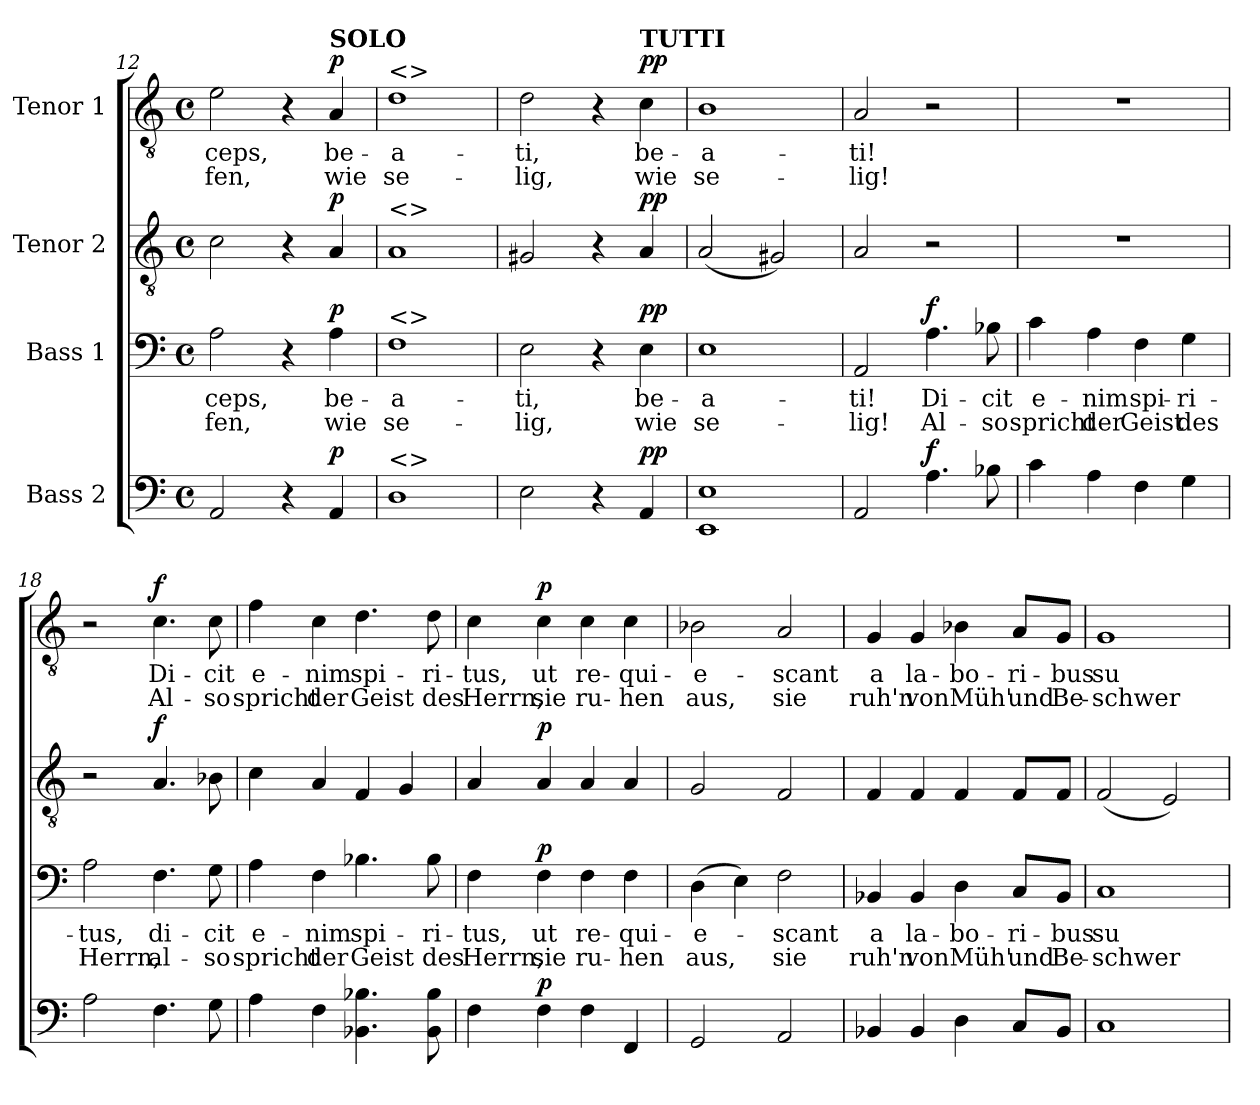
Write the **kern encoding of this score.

**kern	**dynam	**kern	**text	**text	**dynam	**kern	**dynam	**kern	**text	**text	**dynam
*part4	*part4	*part3	*part3	*part3	*part3	*part2	*part2	*part1	*part1	*part1	*part1
*staff4	*staff4	*staff3	*staff3	*staff3	*staff3	*staff2	*staff2	*staff1	*staff1	*staff1	*staff1
*I"Bass 2	*	*I"Bass 1	*	*	*	*I"Tenor 2	*	*I"Tenor 1	*	*	*
*clefF4	*	*clefF4	*	*	*	*clefGv2	*	*clefGv2	*	*	*
*k[]	*	*k[]	*	*	*	*k[]	*	*k[]	*	*	*
*M4/4	*	*M4/4	*	*	*	*M4/4	*	*M4/4	*	*	*
*met(c)	*	*met(c)	*	*	*	*met(c)	*	*met(c)	*	*	*
=12	=12	=12	=12	=12	=12	=12	=12	=12	=12	=12	=12
2AA/	.	2A\	-ceps,	-fen,	.	2c\	.	2e\	-ceps,	-fen,	.
4r	.	4r	.	.	.	4r	.	4r	.	.	.
!	!	!	!	!	!	!	!	!LO:TX:a:B:t=SOLO	!	!	!
!	!LO:DY:a	!	!	!	!LO:DY:a	!	!LO:DY:a	!	!	!	!LO:DY:a
4AA/	p	4A\	be-	wie	p	4A/	p	4A/	be-	wie	p
=13	=13	=13	=13	=13	=13	=13	=13	=13	=13	=13	=13
!	!	!	!	!	!	!	!	!LO:TX:a:t=<>	!	!	!
!	!	!	!	!	!	!LO:TX:a:t=<>	!	!	!	!	!
!	!	!LO:TX:a:t=<>	!	!	!	!	!	!	!	!	!
!LO:TX:a:t=<>	!	!	!	!	!	!	!	!	!	!	!
1D	.	1F	-a-	se-	.	1A	.	1d	-a-	se-	.
=14	=14	=14	=14	=14	=14	=14	=14	=14	=14	=14	=14
2E\	.	2E\	-ti,	-lig,	.	2G#X/	.	2d\	-ti,	-lig,	.
4r	.	4r	.	.	.	4r	.	4r	.	.	.
!	!	!	!	!	!	!	!	!LO:TX:a:B:t=TUTTI	!	!	!
!	!LO:DY:a	!	!	!	!LO:DY:a	!	!LO:DY:a	!	!	!	!LO:DY:a
4AA/	pp	4E\	be-	wie	pp	4A/	pp	4c\	be-	wie	pp
=15	=15	=15	=15	=15	=15	=15	=15	=15	=15	=15	=15
1EE 1E	.	1E	-a-	se-	.	(2A/	.	1B	-a-	se-	.
.	.	.	.	.	.	2G#X/)	.	.	.	.	.
!!LO:PB:g=z
=16	=16	=16	=16	=16	=16	=16	=16	=16	=16	=16	=16
2AA/	.	2AA/	-ti!	-lig!	.	2A/	.	2A/	-ti!	-lig!	.
!	!LO:DY:a	!	!	!	!LO:DY:a	!	!	!	!	!	!
4.A\	f	4.A\	Di-	Al-	f	2r	.	2r	.	.	.
8B-X\	.	8B-X\	-cit	-so	.	.	.	.	.	.	.
=17	=17	=17	=17	=17	=17	=17	=17	=17	=17	=17	=17
4c\	.	4c\	e-	spricht	.	1r	.	1r	.	.	.
4A\	.	4A\	-nim	der	.	.	.	.	.	.	.
4F\	.	4F\	spi-	Geist	.	.	.	.	.	.	.
4G\	.	4G\	-ri-	des	.	.	.	.	.	.	.
=18	=18	=18	=18	=18	=18	=18	=18	=18	=18	=18	=18
2A\	.	2A\	-tus,	Herrn,	.	2r	.	2r	.	.	.
!	!	!	!	!	!	!	!LO:DY:a	!	!	!	!LO:DY:a
4.F\	.	4.F\	di-	al-	.	4.A/	f	4.c\	Di-	Al-	f
8G\	.	8G\	-cit	-so	.	8B-X\	.	8c\	-cit	-so	.
=19	=19	=19	=19	=19	=19	=19	=19	=19	=19	=19	=19
4A\	.	4A\	e-	spricht	.	4c\	.	4f\	e-	spricht	.
4F\	.	4F\	-nim	der	.	4A/	.	4c\	-nim	der	.
4.BB-X\ 4.B-X\	.	4.B-X\	spi-	Geist	.	4F/	.	4.d\	spi-	Geist	.
.	.	.	.	.	.	4G/	.	.	.	.	.
8BB-\ 8B-\	.	8B-\	-ri-	des	.	.	.	8d\	-ri-	des	.
=20	=20	=20	=20	=20	=20	=20	=20	=20	=20	=20	=20
4F\	.	4F\	-tus,	Herrn,	.	4A/	.	4c\	-tus,	Herrn,	.
!	!LO:DY:a	!	!	!	!LO:DY:a	!	!LO:DY:a	!	!	!	!LO:DY:a
4F\	p	4F\	ut	sie	p	4A/	p	4c\	ut	sie	p
4F\	.	4F\	re-	ru-	.	4A/	.	4c\	re-	ru-	.
4FF/	.	4F\	-qui-	-hen	.	4A/	.	4c\	-qui-	-hen	.
!!LO:LB:g=z
=21	=21	=21	=21	=21	=21	=21	=21	=21	=21	=21	=21
2GG/	.	(4D\	-e-	aus,	.	2G/	.	2B-X\	-e-	aus,	.
.	.	4E\)	.	.	.	.	.	.	.	.	.
2AA/	.	2F\	-scant	sie	.	2F/	.	2A/	-scant	sie	.
=22	=22	=22	=22	=22	=22	=22	=22	=22	=22	=22	=22
4BB-X/	.	4BB-X/	a	ruh'n	.	4F/	.	4G/	a	ruh'n	.
4BB-/	.	4BB-/	la-	von	.	4F/	.	4G/	la-	von	.
4D\	.	4D\	-bo-	Müh'	.	4F/	.	4B-X\	-bo-	Müh'	.
8C/L	.	8C/L	-ri-	und	.	8F/L	.	8A/L	-ri-	und	.
8BB-/J	.	8BB-/J	-bus	Be-	.	8F/J	.	8G/J	-bus	Be-	.
=23	=23	=23	=23	=23	=23	=23	=23	=23	=23	=23	=23
1C	.	1C	su-	-schwer-	.	(2F/	.	1G	su-	-schwer-	.
.	.	.	.	.	.	2E/)	.	.	.	.	.
=	=	=	=	=	=	=	=	=	=	=	=
*-	*-	*-	*-	*-	*-	*-	*-	*-	*-	*-	*-
